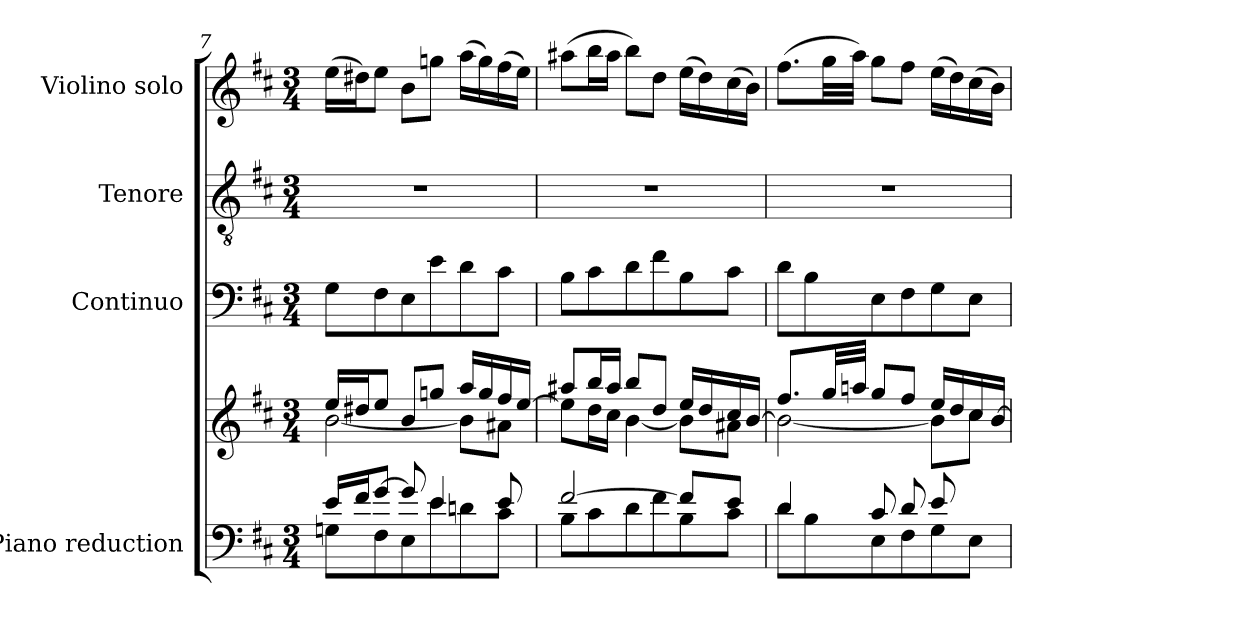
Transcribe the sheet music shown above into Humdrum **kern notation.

**kern	**kern	**kern	**kern	**kern
*part4	*part4	*part3	*part2	*part1
*staff5	*staff4	*staff3	*staff2	*staff1
*I"Piano reduction	*	*I"Continuo	*I"Tenore	*I"Violino solo
*I'Pno	*	*	*	*I'Vln
*clefF4	*clefG2	*clefF4	*clefGv2	*clefG2
*k[f#c#]	*k[f#c#]	*k[f#c#]	*k[f#c#]	*k[f#c#]
*M3/4	*M3/4	*M3/4	*M3/4	*M3/4
=7	=7	=7	=7	=7
*^	*^	*	*	*
16e/LL	8Gn\L	16ee/LL	[2b\	8G\L	2.r	(16ee\LL
16f#/J	.	16dd#X/J	.	.	.	16dd#X\J)
[8g/J	8F#\	8ee/J	.	8F#\	.	8ee\J
8g/]	8E\	8b/L	.	8E\	.	8b\L
4e/	8e\	8ggn/J	.	8e\	.	8ggn\J
.	8dn\	16aa/LL	8b\L]	8d\	.	(16aa\LL
.	.	16gg/	.	.	.	16gg\)
8e/	8c#\J	16ff#/	8a#X\J	8c#\J	.	(16ff#\
.	.	[<16ee/JJ	.	.	.	16ee\JJ)
=8	=8	=8	=8	=8	=8	=8
[2f#/	8B\L	8aa#X/L	8ee\L]	8B\L	2.r	(8aa#X\L
.	8c#\	16bb/L	16dd\L	8c#\	.	16bb\L
.	.	16aa#/JJ	16cc#\JJ	.	.	16aa#\JJ
.	8d\	8bb/L	[4b\	8d\	.	8bb\L)
.	8f#\	8dd/J	.	8f#\	.	8dd\J
8f#/L]	8B\	16ee/LL	8b\L]	8B\	.	(16ee\LL
.	.	16dd/	.	.	.	16dd\)
8e/J	8c#\J	16cc#/	8a#X\J	8c#\J	.	(16cc#\
.	.	[<16b/JJ	.	.	.	16b\JJ)
=9	=9	=9	=9	=9	=9	=9
*	*	*	*^	*	*	*
4d/	8d\L	8.ff#/L	2b\_	8ryy	8d\L	2.r	(8.ff#\L
*	*	*	*v	*v	*	*	*
.	8B\	.	.	8B\	.	.
.	.	32gg/LL	.	.	.	32gg\LL
.	.	32aan/JJJ	.	.	.	32aa\JJJ)
8c#/L	8E\	8gg/L	.	8E\	.	8gg\L
8d/	8F#\	8ff#/J	.	8F#\	.	8ff#\J
8e/	8G\	16ee/LL	8b\L]	8G\	.	(16ee\LL
.	.	16dd/	.	.	.	16dd\)
*	*	*	*^	*	*	*
8ryy	8E\J	16cc#/	8cc#\J	8g\J	8E\J	.	(16cc#\
.	.	[<16b/JJ	.	.	.	.	16b\JJ)
*v	*v	*	*	*	*	*	*
*	*v	*v	*v	*	*	*
=	=	=	=	=
*-	*-	*-	*-	*-
